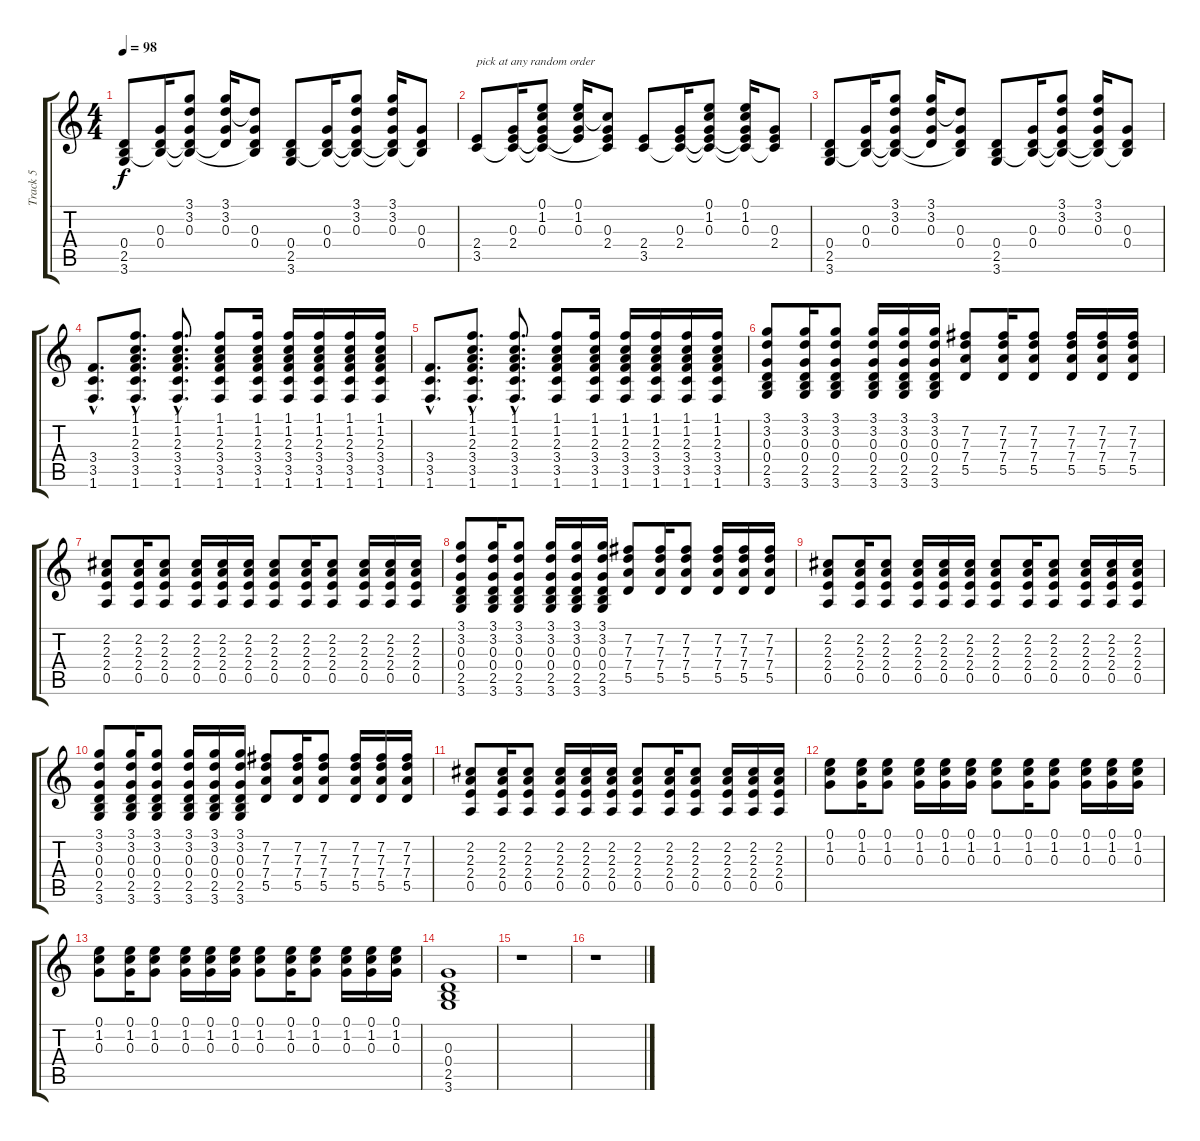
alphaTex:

\track ("Track 5" "Track 5") {instrument distortionguitar}
\staff {score tabs}
\tuning (E4 B3 G3 D3 A2 E2) {hide}
\ts (4 4)
\tempo 98
\clef g2
\ks c
(0.4 2.5 3.6).8{dy f} (0.3 0.4 2.5{t}).16 (3.1 3.2 0.3 0.4{t} 2.5{t}).8 (3.1 3.2 0.3 0.4{t}).16 (3.2{t} 0.3 0.4 2.5{t}).8 (0.4 2.5 3.6).8 (0.3 0.4 2.5{t}).16 (3.1 3.2 0.3 0.4{t} 2.5{t}).8 (3.1 3.2 0.3 0.4{t} 2.5{t}).16 (0.3 0.4 2.5{t}).8 |
(2.4 3.5).8{txt "pick at any random order"} (0.3 2.4 3.5{t}).16 (0.1 1.2 0.3 2.4{t} 3.5{t}).8 (0.1 1.2 0.3 2.4{t}).16 (1.2{t} 0.3 2.4 3.5{t}).8 (2.4 3.5).8 (0.3 2.4 3.5{t}).16 (0.1 1.2 0.3 2.4{t} 3.5{t}).8 (0.1 1.2 0.3 2.4{t} 3.5{t}).16 (0.3 2.4 3.5{t}).8 |
(0.4 2.5 3.6).8 (0.3 0.4 2.5{t}).16 (3.1 3.2 0.3 0.4{t} 2.5{t}).8 (3.1 3.2 0.3 0.4{t}).16 (3.2{t} 0.3 0.4 2.5{t}).8 (0.4 2.5 3.6).8 (0.3 0.4 2.5{t}).16 (3.1 3.2 0.3 0.4{t} 2.5{t}).8 (3.1 3.2 0.3 0.4{t} 2.5{t}).16 (0.3 0.4 2.5{t}).8 |
(3.4{hac} 3.5{hac} 1.6{hac}).8{d} (1.1{hac} 1.2{hac} 2.3{hac} 3.4{hac} 3.5{hac} 1.6{hac}).8{d} (1.1{hac} 1.2{hac} 2.3{hac} 3.4{hac} 3.5{hac} 1.6{hac}).8{d} (1.1 1.2 2.3 3.4 3.5 1.6).8 (1.1 1.2 2.3 3.4 3.5 1.6).16 (1.1 1.2 2.3 3.4 3.5 1.6).16 (1.1 1.2 2.3 3.4 3.5 1.6).16 (1.1 1.2 2.3 3.4 3.5 1.6).16 (1.1 1.2 2.3 3.4 3.5 1.6).16 |
(3.4{hac} 3.5{hac} 1.6{hac}).8{d} (1.1{hac} 1.2{hac} 2.3{hac} 3.4{hac} 3.5{hac} 1.6{hac}).8{d} (1.1{hac} 1.2{hac} 2.3{hac} 3.4{hac} 3.5{hac} 1.6{hac}).8{d} (1.1 1.2 2.3 3.4 3.5 1.6).8 (1.1 1.2 2.3 3.4 3.5 1.6).16 (1.1 1.2 2.3 3.4 3.5 1.6).16 (1.1 1.2 2.3 3.4 3.5 1.6).16 (1.1 1.2 2.3 3.4 3.5 1.6).16 (1.1 1.2 2.3 3.4 3.5 1.6).16 |
(3.1 3.2 0.3 0.4 2.5 3.6).8 (3.1 3.2 0.3 0.4 2.5 3.6).16 (3.1 3.2 0.3 0.4 2.5 3.6).8 (3.1 3.2 0.3 0.4 2.5 3.6).16 (3.1 3.2 0.3 0.4 2.5 3.6).16 (3.1 3.2 0.3 0.4 2.5 3.6).16 (7.2 7.3 7.4 5.5).8 (7.2 7.3 7.4 5.5).16 (7.2 7.3 7.4 5.5).8 (7.2 7.3 7.4 5.5).16 (7.2 7.3 7.4 5.5).16 (7.2 7.3 7.4 5.5).16 |
(2.2 2.3 2.4 0.5).8 (2.2 2.3 2.4 0.5).16 (2.2 2.3 2.4 0.5).8 (2.2 2.3 2.4 0.5).16 (2.2 2.3 2.4 0.5).16 (2.2 2.3 2.4 0.5).16 (2.2 2.3 2.4 0.5).8 (2.2 2.3 2.4 0.5).16 (2.2 2.3 2.4 0.5).8 (2.2 2.3 2.4 0.5).16 (2.2 2.3 2.4 0.5).16 (2.2 2.3 2.4 0.5).16 |
(3.1 3.2 0.3 0.4 2.5 3.6).8 (3.1 3.2 0.3 0.4 2.5 3.6).16 (3.1 3.2 0.3 0.4 2.5 3.6).8 (3.1 3.2 0.3 0.4 2.5 3.6).16 (3.1 3.2 0.3 0.4 2.5 3.6).16 (3.1 3.2 0.3 0.4 2.5 3.6).16 (7.2 7.3 7.4 5.5).8 (7.2 7.3 7.4 5.5).16 (7.2 7.3 7.4 5.5).8 (7.2 7.3 7.4 5.5).16 (7.2 7.3 7.4 5.5).16 (7.2 7.3 7.4 5.5).16 |
(2.2 2.3 2.4 0.5).8 (2.2 2.3 2.4 0.5).16 (2.2 2.3 2.4 0.5).8 (2.2 2.3 2.4 0.5).16 (2.2 2.3 2.4 0.5).16 (2.2 2.3 2.4 0.5).16 (2.2 2.3 2.4 0.5).8 (2.2 2.3 2.4 0.5).16 (2.2 2.3 2.4 0.5).8 (2.2 2.3 2.4 0.5).16 (2.2 2.3 2.4 0.5).16 (2.2 2.3 2.4 0.5).16 |
(3.1 3.2 0.3 0.4 2.5 3.6).8 (3.1 3.2 0.3 0.4 2.5 3.6).16 (3.1 3.2 0.3 0.4 2.5 3.6).8 (3.1 3.2 0.3 0.4 2.5 3.6).16 (3.1 3.2 0.3 0.4 2.5 3.6).16 (3.1 3.2 0.3 0.4 2.5 3.6).16 (7.2 7.3 7.4 5.5).8 (7.2 7.3 7.4 5.5).16 (7.2 7.3 7.4 5.5).8 (7.2 7.3 7.4 5.5).16 (7.2 7.3 7.4 5.5).16 (7.2 7.3 7.4 5.5).16 |
(2.2 2.3 2.4 0.5).8 (2.2 2.3 2.4 0.5).16 (2.2 2.3 2.4 0.5).8 (2.2 2.3 2.4 0.5).16 (2.2 2.3 2.4 0.5).16 (2.2 2.3 2.4 0.5).16 (2.2 2.3 2.4 0.5).8 (2.2 2.3 2.4 0.5).16 (2.2 2.3 2.4 0.5).8 (2.2 2.3 2.4 0.5).16 (2.2 2.3 2.4 0.5).16 (2.2 2.3 2.4 0.5).16 |
(0.1 1.2 0.3).8 (0.1 1.2 0.3).16 (0.1 1.2 0.3).8 (0.1 1.2 0.3).16 (0.1 1.2 0.3).16 (0.1 1.2 0.3).16 (0.1 1.2 0.3).8 (0.1 1.2 0.3).16 (0.1 1.2 0.3).8 (0.1 1.2 0.3).16 (0.1 1.2 0.3).16 (0.1 1.2 0.3).16 |
(0.1 1.2 0.3).8 (0.1 1.2 0.3).16 (0.1 1.2 0.3).8 (0.1 1.2 0.3).16 (0.1 1.2 0.3).16 (0.1 1.2 0.3).16 (0.1 1.2 0.3).8 (0.1 1.2 0.3).16 (0.1 1.2 0.3).8 (0.1 1.2 0.3).16 (0.1 1.2 0.3).16 (0.1 1.2 0.3).16 |
(0.3 0.4 2.5 3.6).1 |
r.1 |
r.1
